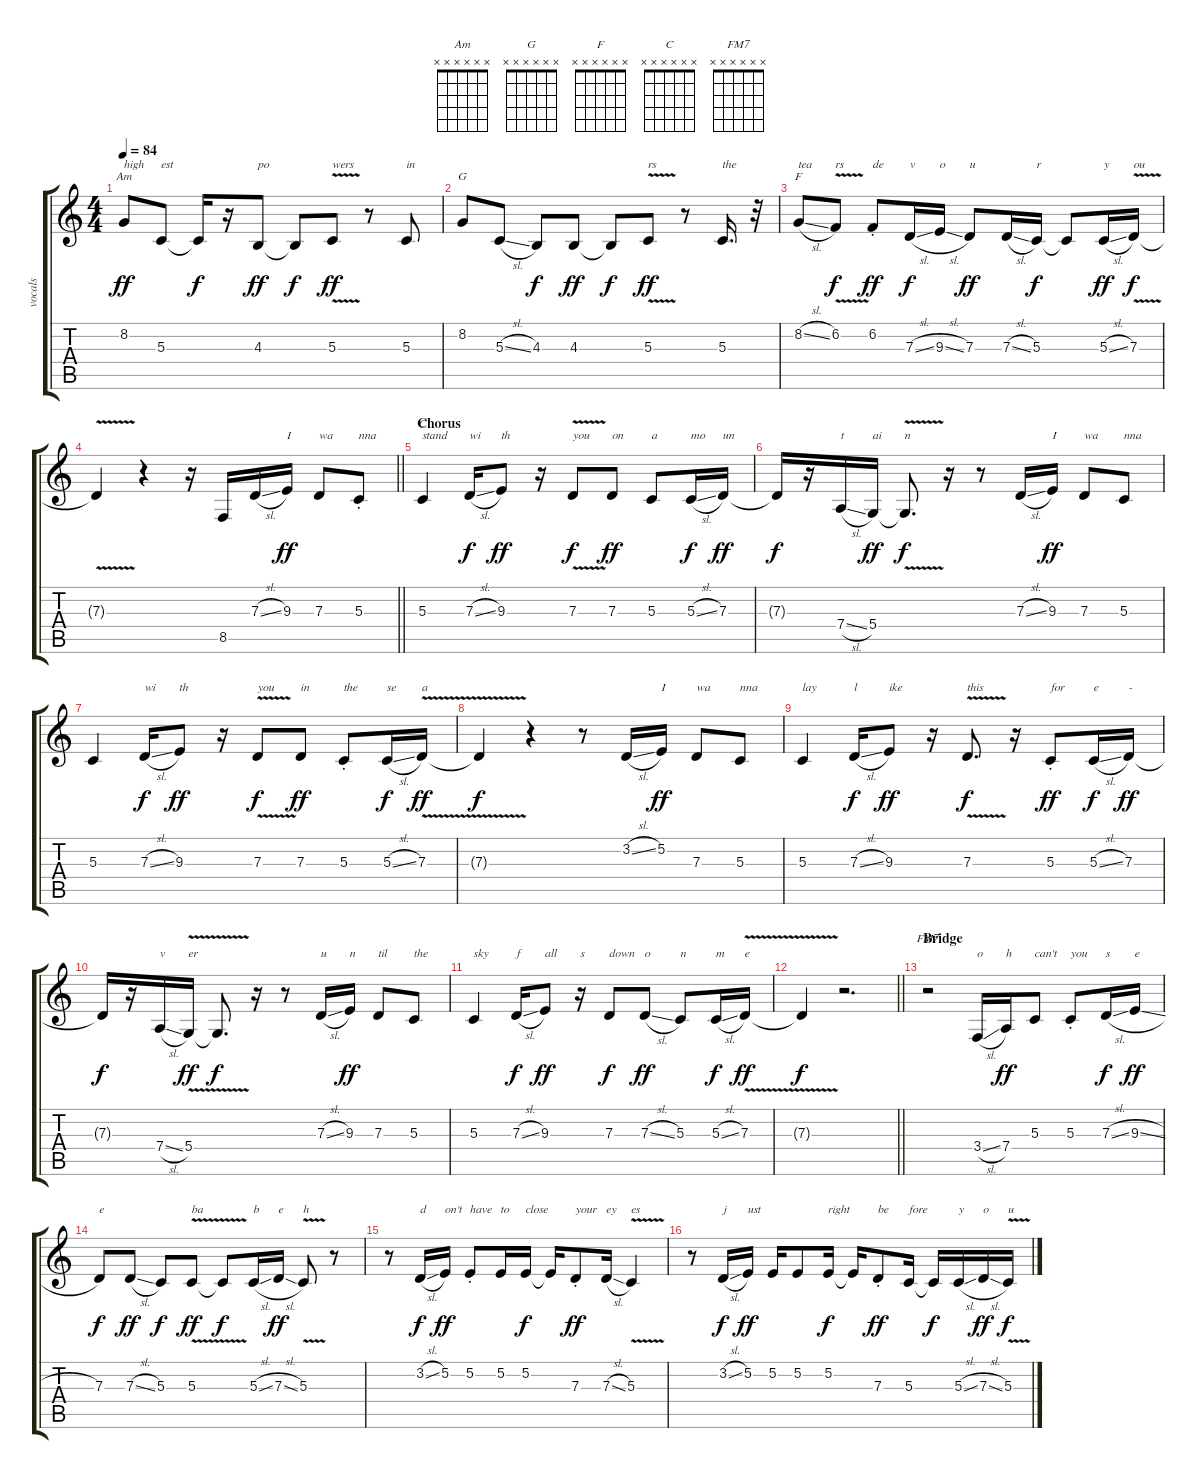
\track ("vocals" "vocals") {instrument lead2sawtooth}
\staff {score tabs}
\tuning (E4 B3 G3 D3 A2 E2) {hide}
\chord ("Am" x x x x x x)
\chord ("G" x x x x x x)
\chord ("F" x x x x x x)
\chord ("C" x x x x x x)
\chord ("FM7" x x x x x x)
\ts (4 4)
\tempo 84
\clef g2
\ks c
8.2.8{ch "Am" txt "high" dy ff} 5.3.8{txt "est"} 5.3{t}.16{dy f} r.16 4.3.8{txt "po" dy ff} 4.3{t}.8{dy f} 5.3{v}.8{txt "wers" dy ff} r.8 5.3.8{txt "in"} |
8.2.8{ch "G"} 5.3{sl}.8 4.3.8{dy f} 4.3.8{dy ff} 4.3{t}.8{dy f} 5.3{v}.8{txt "rs" dy ff} r.8 5.3.16{d txt "the"} r.32 |
8.2{sl}.8{ch "F" txt "tea"} 6.2{v}.8{txt "rs" dy f} 6.2{st}.8{txt "de" dy ff} 7.3{sl}.16{txt "v" dy f} 9.3{sl}.16{txt "o"} 7.3.8{txt "u" dy ff} 7.3{sl}.16 5.3.16{txt "r" dy f} 5.3{t}.8 5.3{sl}.16{txt "y" dy ff} 7.3{v}.16{txt "ou" dy f} |
\barLineRight lightlight
7.3{t}.4 r.4 r.16 8.5.16 7.3{sl}.16 9.3.16{txt "I" dy ff} 7.3.8{txt "wa"} 5.3{st}.8{txt "nna"} |
\section ("" "Chorus")
5.3.4{ch "C" txt "stand"} 7.3{sl}.16{txt "wi" dy f} 9.3.8{txt "th" dy ff} r.16 7.3{v}.8{txt "you" dy f} 7.3.8{txt "on" dy ff} 5.3.8{txt "a"} 5.3{sl}.16{txt "mo" dy f} 7.3.16{txt "un" dy ff} |
7.3{t}.16{dy f} r.16 7.4{sl}.16{txt "t"} 5.4.16{txt "ai" dy ff} 5.4{v t}.8{d txt "n" dy f} r.16 r.8 7.3{sl}.16 9.3.16{txt "I" dy ff} 7.3.8{txt "wa"} 5.3.8{txt "nna"} |
5.3.4 7.3{sl}.16{txt "wi" dy f} 9.3.8{txt "th" dy ff} r.16 7.3{v}.8{txt "you" dy f} 7.3.8{txt "in" dy ff} 5.3{st}.8{txt "the"} 5.3{sl}.16{txt "se" dy f} 7.3{v}.16{txt "a" dy ff} |
7.3{v t}.4{dy f} r.4 r.8 3.2{sl}.16 5.2.16{txt "I" dy ff} 7.3.8{txt "wa"} 5.3.8{txt "nna"} |
5.3.4{txt "lay"} 7.3{sl}.16{txt "l" dy f} 9.3.8{txt "ike" dy ff} r.16 7.3{v}.8{d txt "this" dy f} r.16 5.3{st}.8{txt "for" dy ff} 5.3{sl}.16{txt "e" dy f} 7.3.16{txt "-" dy ff} |
7.3{t}.16{dy f} r.16 7.4{sl}.16{txt "v"} 5.4{v}.16{txt "er" dy ff} 5.4{t}.8{d dy f} r.16 r.8 7.3{sl}.16{txt "u"} 9.3.16{txt "n" dy ff} 7.3.8{txt "til"} 5.3.8{txt "the"} |
5.3.4{txt "sky"} 7.3{sl}.16{txt "f" dy f} 9.3.8{txt "all" dy ff} r.16{txt "s"} 7.3.8{txt "down" dy f} 7.3{sl}.8{txt "o" dy ff} 5.3.8{txt "n"} 5.3{sl}.16{txt "m" dy f} 7.3{v}.16{txt "e" dy ff} |
\barLineRight lightlight
7.3{t}.4{dy f} r.2{d} |
\section ("" "Bridge")
r.2{ch "FM7"} 3.4{sl}.16{txt "o"} 7.4.16{txt "h" dy ff} 5.3.8{txt "can't"} 5.3{st}.8{txt "you"} 7.3{sl}.16{txt "s" dy f} 9.3{sl}.16{txt "e" dy ff} |
7.3.8{txt "e" dy f} 7.3{sl}.8{dy ff} 5.3.8{dy f} 5.3{v}.8{txt "ba" dy ff} 5.3{t}.8{dy f} 5.3{sl}.16{txt "b"} 7.3{sl}.16{txt "e" dy ff} 5.3{v}.8{txt "h"} r.8 |
r.8 3.2{sl}.16{txt "d" dy f} 5.2.16{txt "on't" dy ff} 5.2{st}.8{txt "have"} 5.2.16{txt "to"} 5.2.16{txt "close" dy f} 5.2{t}.16 7.3{st}.8{txt "your" dy ff} 7.3{sl}.16{txt "ey"} 5.3{v}.4{txt "es"} |
r.8 3.2{sl}.16{txt "j" dy f} 5.2.16{txt "ust" dy ff} 5.2.16 5.2.8 5.2.16{txt "right" dy f} 5.2{t}.16 7.3{st}.8{txt "be" dy ff} 5.3.16{txt "fore"} 5.3{t}.16{dy f} 5.3{sl}.16{txt "y"} 7.3{sl}.16{txt "o" dy ff} 5.3{v}.16{txt "u" dy f}
